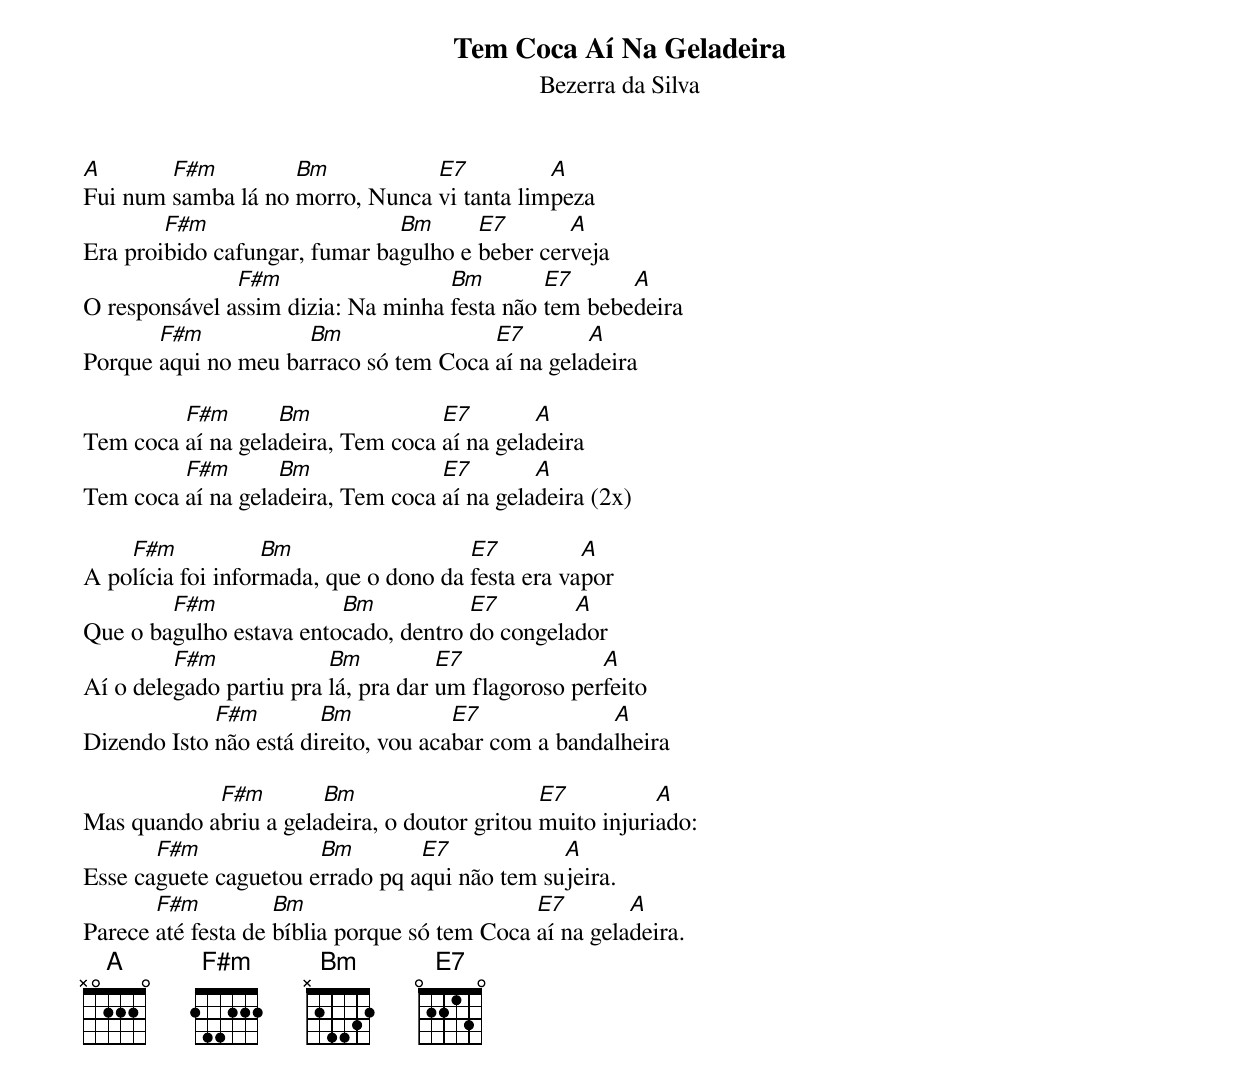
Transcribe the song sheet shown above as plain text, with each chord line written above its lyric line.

Tem Coca Aí Na Geladeira
Bezerra da Silva

A       F#m         Bm           E7          A
Fui num samba lá no morro, Nunca vi tanta limpeza
        F#m                    Bm      E7       A
Era proibido cafungar, fumar bagulho e beber cerveja
               F#m                  Bm        E7      A
O responsável assim dizia: Na minha festa não tem bebedeira
       F#m           Bm                E7        A
Porque aqui no meu barraco só tem Coca aí na geladeira

         F#m       Bm              E7        A
Tem coca aí na geladeira, Tem coca aí na geladeira
         F#m       Bm              E7        A
Tem coca aí na geladeira, Tem coca aí na geladeira (2x)

    F#m            Bm                  E7          A
A polícia foi informada, que o dono da festa era vapor
        F#m              Bm           E7        A
Que o bagulho estava entocado, dentro do congelador
         F#m             Bm          E7              A
Aí o delegado partiu pra lá, pra dar um flagoroso perfeito
             F#m        Bm            E7             A
Dizendo Isto não está direito, vou acabar com a bandalheira

            F#m        Bm                     E7          A
Mas quando abriu a geladeira, o doutor gritou muito injuriado:
       F#m             Bm        E7            A
Esse caguete caguetou errado pq aqui não tem sujeira.
       F#m          Bm                        E7        A
Parece até festa de bíblia porque só tem Coca aí na geladeira.
